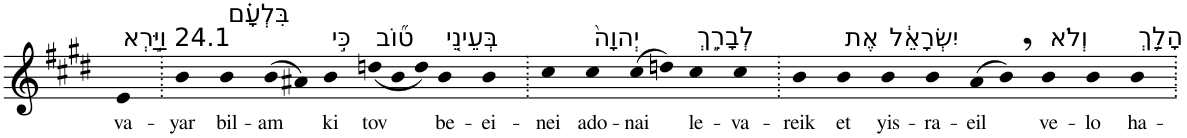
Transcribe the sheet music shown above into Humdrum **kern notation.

**kern	**text
*part1	*part1
*staff1	*staff1
*I"Piano	*
*I'Pno	*
*clefG2	*
*k[f#c#g#d#]	*
*E:	*
=1	=1
!LO:TX:a:t=24.1 וַיַּ֣רְא	!
!	!LO:LY:b
4e	va-
=2.	=2.
!	!LO:LY:b
4b	-yar
!LO:TX:a:t=בִּלְעָ֗ם	!
!	!LO:LY:b
4b	bil-
!	!LO:LY:b
(>8b	-am
8a#X)	.
!LO:TX:a:t=כִּ֣י	!
!	!LO:LY:b
4b	ki
*Xtuplet	*
!LO:TX:a:t=ט֞וֹב	!
!	!LO:LY:b
(<12ddn	tov
12b	.
12dd)	.
!LO:TX:a:t=בְּעֵינֵ֤י	!
!	!LO:LY:b
4b	be-
!	!LO:LY:b
4b	-ei-
=3.	=3.
!	!LO:LY:b
4cc#	-nei
!LO:TX:a:t=יְהוָה֙	!
!	!LO:LY:b
4cc#	ado-
!	!LO:LY:b
(>8cc#	-nai
8ddn)	.
!LO:TX:a:t=לְבָרֵ֣ךְ	!
!	!LO:LY:b
4cc#	le-
!	!LO:LY:b
4cc#	-va-
=4.	=4.
!	!LO:LY:b
4b	-reik
!LO:TX:a:t=אֶת	!
!	!LO:LY:b
4b	et
!LO:TX:a:t=יִשְׂרָאֵ֔ל	!
!	!LO:LY:b
4b	yis-
!	!LO:LY:b
4b	-ra-
!	!LO:LY:b
(>8a	-eil
8b,)	.
!LO:TX:a:t=וְלֹא	!
!	!LO:LY:b
4b	ve-
!	!LO:LY:b
4b	-lo
!LO:TX:a:t=הָלַ֥ךְ	!
!	!LO:LY:b
4b	ha-
=.	=.
*-	*-
